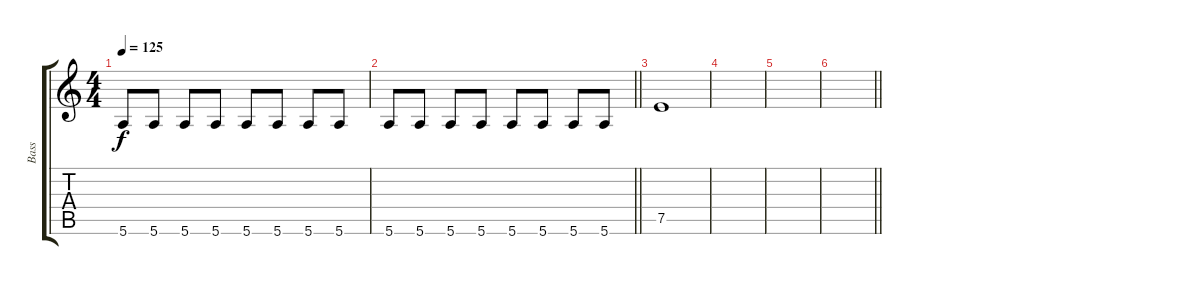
\track ("Bass" "Bass") {instrument electricbasspick}
\staff {score tabs}
\tuning (E4 B3 G3 D3 A2 E2) {hide}
\ts (4 4)
\tempo 125
\clef g2
\ks c
5.6.8{dy f} 5.6.8 5.6.8 5.6.8 5.6.8 5.6.8 5.6.8 5.6.8 |
\barLineRight lightlight
5.6.8 5.6.8 5.6.8 5.6.8 5.6.8 5.6.8 5.6.8 5.6.8 |
7.5.1 |
|
|
\barLineRight lightlight
